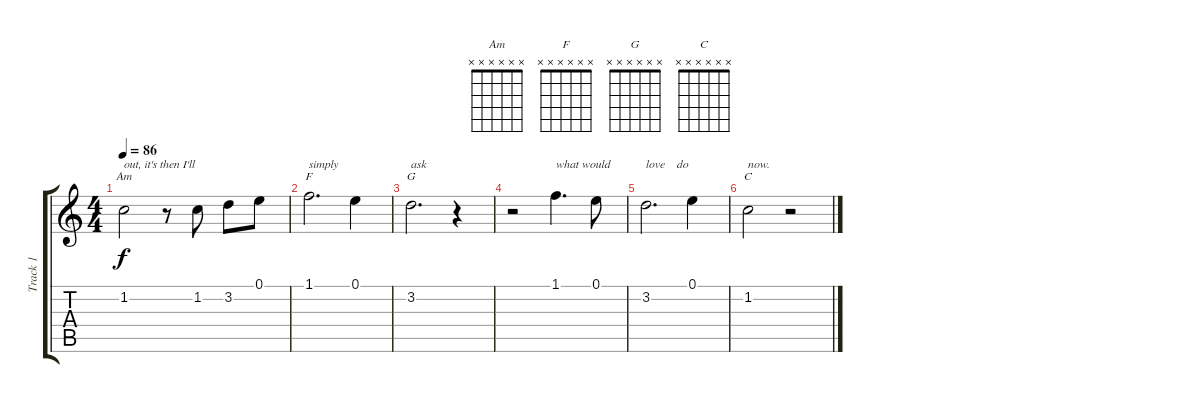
\track ("Track 1" "Track 1") {instrument acousticguitarsteel}
\staff {score tabs}
\tuning (E4 B3 G3 D3 A2 E2) {hide}
\chord ("Am" x x x x x x)
\chord ("F" x x x x x x)
\chord ("G" x x x x x x)
\chord ("C" x x x x x x)
\ts (4 4)
\tempo 86
\clef g2
\ks c
1.2.2{ch "Am" txt "out, it's then I'll" dy f} r.8 1.2.8 3.2.8 0.1.8 |
1.1.2{d ch "F" txt "simply"} 0.1.4 |
3.2.2{d ch "G" txt "ask"} r.4 |
r.2 1.1.4{d txt "what would"} 0.1.8 |
3.2.2{d txt "love    do"} 0.1.4 |
1.2.2{ch "C" txt "now."} r.2
